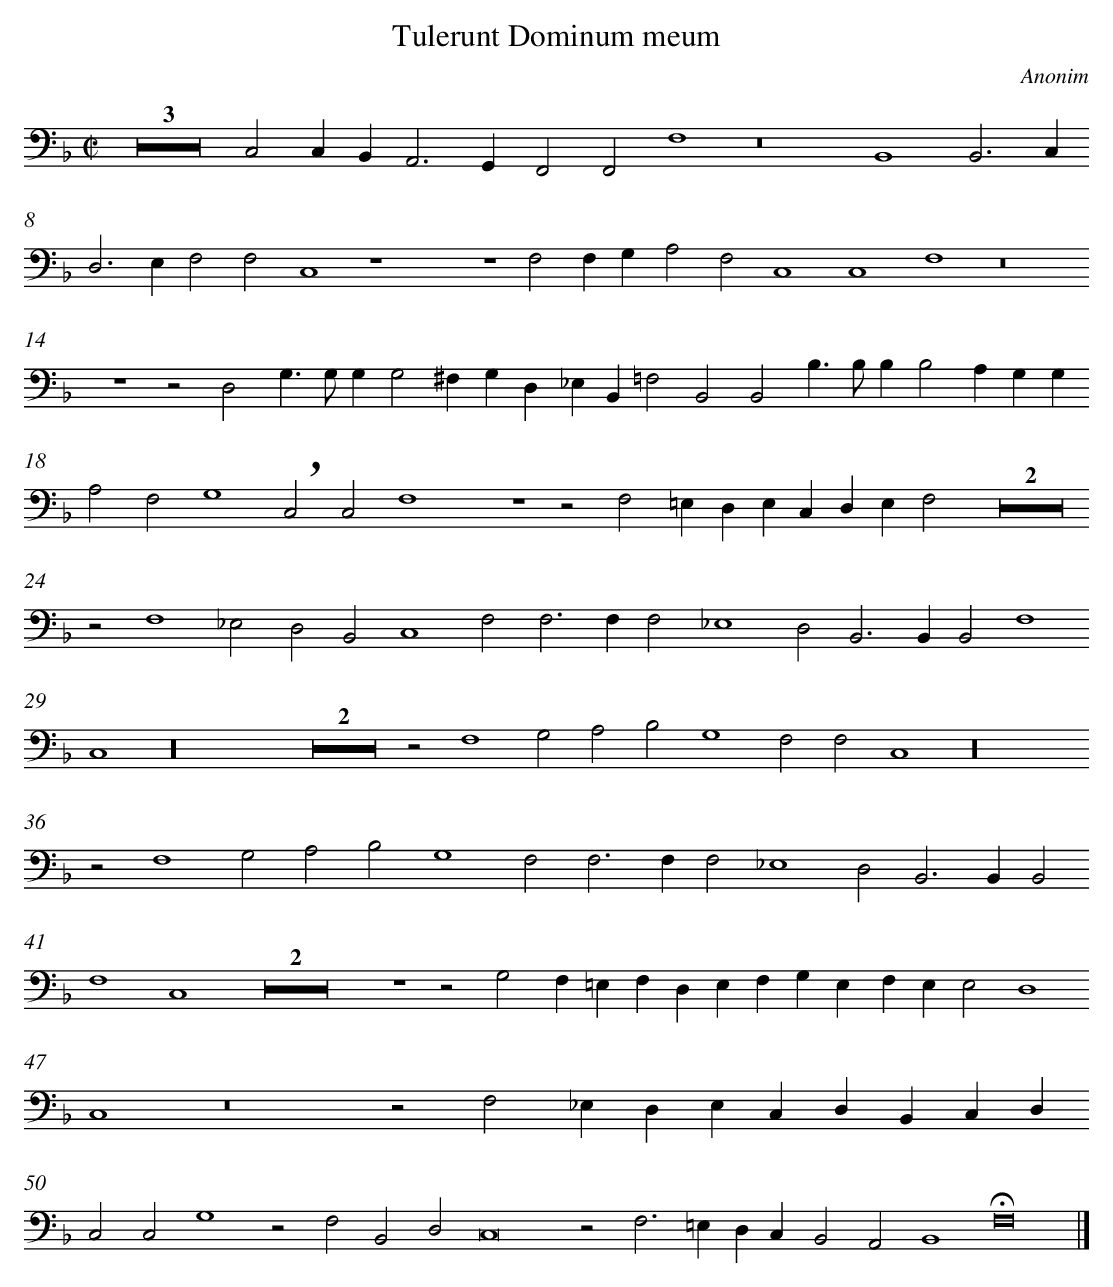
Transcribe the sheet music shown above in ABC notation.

X:1
T: Tulerunt Dominum meum
C: Anonim
L: 1/4
M: C|
K: F clef=bass
Z3 [|]
C,2C,B,,2<A,,2G,, [|]
F,,2F,,2F,4 [|]
z8 [|]
B,,4B,,3C, [|]
D,2>E,2F,2F,2 [|]
C,4z4 [|]
z4F,2F,G, [|]
A,2F,2C,4 [|]
C,4F,4 [|]
z8 [|]
z4z2D,2 [|]
G,>G,G,G,2^F,G,D, [|]
_E,B,,=F,2B,,2B,,2 [|]
B,>B,B,B,2A,G,G, [|]
A,2F,2G,4 [|]
!breath!C,2C,2F,4 [|]
z4z2F,2 [|]
=E,D,E,C,D,E,F,2 [|]
Z2 [|]
z2F,4_E,2 [|]
D,2B,,2C,4 [|]
F,2F,2>F,2F,2 [|]
_E,4D,2B,,3 [|]
B,,B,,2F,4 [|]
C,4z16 [|]
Z2 [|]
z2F,4 [|]
G,2A,2B,2 [|]
G,4F,2F,2 [|]
C,4z16 [|]
 [|]
z2F,4 [|]
G,2A,2B,2 [|]
G,4F,2F,3 [|]
F,F,2_E,4 [|]
D,2B,,2>B,,2B,,2 [|]
F,4C,4 [|]
Z2 [|]
z4z2G,2 [|]
F,=E,F,D,E,F,G,E, [|]
F,E,E,2D,4 [|]
C,4z8 [|]
z2F,2 [|]
_E,D,E,C,D,B,,C,D, [|]
C,2C,2G,4 [|]
z2F,2B,,2D,2 [|]
C,8 [|]
z2F,2>=E,2D,C, [|]
B,,2A,,2B,,4 [|]
!fermata!F,8 |]
